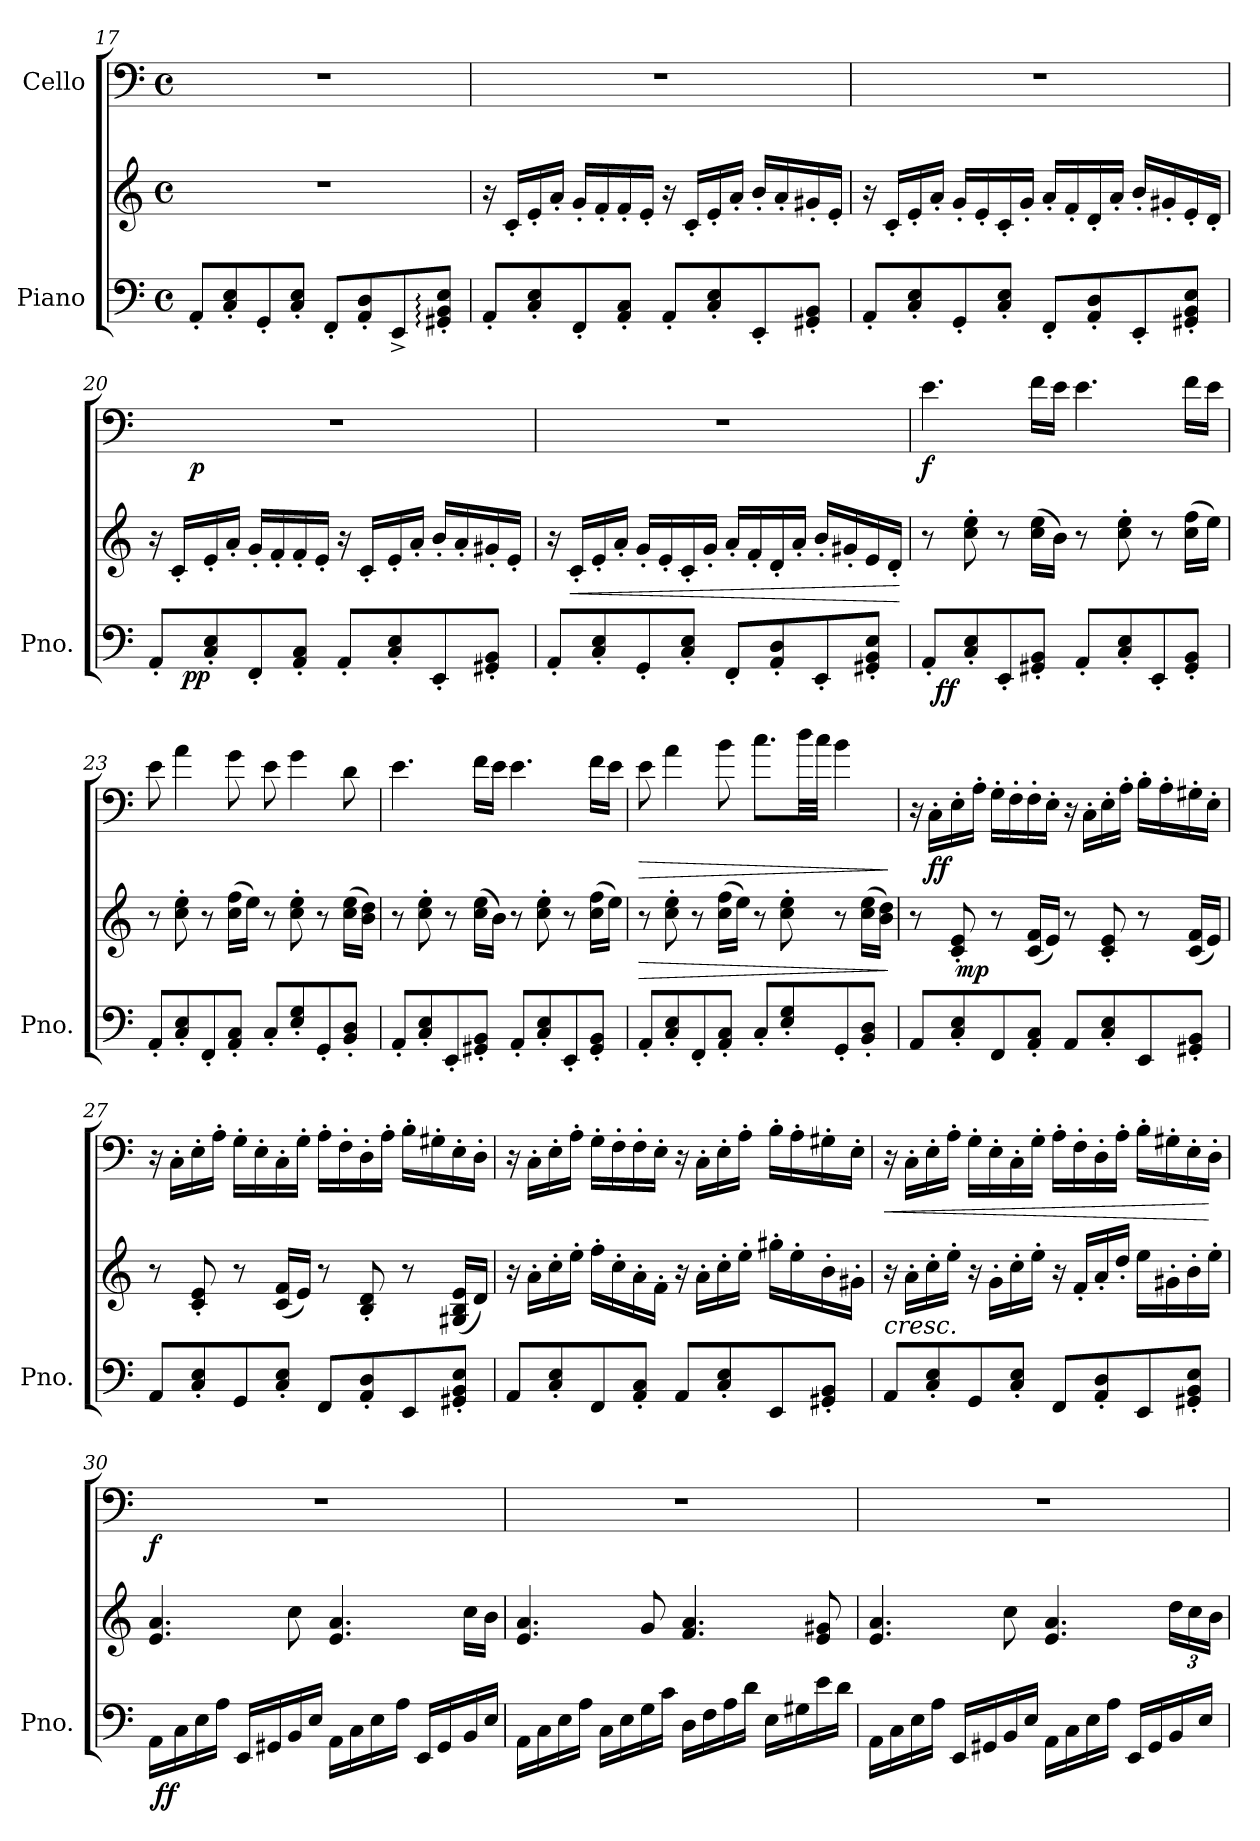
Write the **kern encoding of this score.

**kern	**kern	**dynam	**kern	**dynam
*part2	*part2	*part2	*part1	*part1
*staff3	*staff2	*staff2/3	*staff1	*staff1
*I"Piano	*	*	*I"Cello	*
*I'Pno.	*	*	*	*
*clefF4	*clefG2	*	*clefF4	*
*k[]	*k[]	*	*k[]	*
*C:	*C:	*	*C:	*
*M4/4	*M4/4	*	*M4/4	*
*met(c)	*met(c)	*	*met(c)	*
=17	=17	=17	=17	=17
8AA'</L	1r	.	1r	.
8C/'< 8E/'<	.	.	.	.
8GG'</	.	.	.	.
8C/'< 8E/'<J	.	.	.	.
8FF'</L	.	.	.	.
8AA/'< 8D/'<	.	.	.	.
8EE^</	.	.	.	.
8GG#X/:'< 8BB/:'< 8E/:'<J	.	.	.	.
=18	=18	=18	=18	=18
8AA'</L	16r	.	1r	.
.	16c'</LL	.	.	.
8C/'< 8E/'<	16e'</	.	.	.
.	16a'</JJ	.	.	.
8FF'</	16g'</LL	.	.	.
.	16f'</	.	.	.
8AA/'< 8C/'<J	16f'</	.	.	.
.	16e'</JJ	.	.	.
8AA'</L	16r	.	.	.
.	16c'</LL	.	.	.
8C/'< 8E/'<	16e'</	.	.	.
.	16a'</JJ	.	.	.
8EE'</	16b'</LL	.	.	.
.	16a'</	.	.	.
8GG#X/'< 8BB/'<J	16g#X'</	.	.	.
.	16e'</JJ	.	.	.
!!LO:PB:g=z
=19	=19	=19	=19	=19
8AA'</L	16r	.	1r	.
.	16c'</LL	.	.	.
8C/'< 8E/'<	16e'</	.	.	.
.	16a'</JJ	.	.	.
8GG'</	16g'</LL	.	.	.
.	16e'</	.	.	.
8C/'< 8E/'<J	16c'</	.	.	.
.	16g'</JJ	.	.	.
8FF'</L	16a'</LL	.	.	.
.	16f'</	.	.	.
8AA/'< 8D/'<	16d'</	.	.	.
.	16a'</JJ	.	.	.
8EE'</	16b'</LL	.	.	.
.	16g#X'</	.	.	.
8GG#X/'< 8BB/'< 8E/'<J	16e'</	.	.	.
.	16d'</JJ	.	.	.
=20	=20	=20	=20	=20
*^	*^	*	*^	*
8AA'</L	12ryy	16r	12ryy	.	1r	16.ryy	.
.	.	16c'</LL	.	.	.	.	.
!	!	!	!	!LO:DY:b=2	!	!	!
!	!	!	!	!LO:DY:n=1:b	!	!	!
.	3%2ryy	.	3%2ryy	p p	.	.	.
!	!	!	!	!	!	!	!LO:DY:b
.	.	.	.	.	.	2ryy	p
8C/'< 8E/'<	.	16e'</	.	.	.	.	.
.	.	16a'</JJ	.	.	.	.	.
8FF'</	.	16g'</LL	.	.	.	.	.
.	.	16f'</	.	.	.	.	.
8AA/'< 8C/'<J	.	16f'</	.	.	.	.	.
.	.	16e'</JJ	.	.	.	.	.
8AA'</L	.	16r	.	.	.	.	.
.	.	16c'</LL	.	.	.	.	.
.	.	.	.	.	.	4ryy	.
8C/'< 8E/'<	.	16e'</	.	.	.	.	.
.	.	16a'</JJ	.	.	.	.	.
8EE'</	6.ryy	16b'</LL	6.ryy	.	.	.	.
.	.	16a'</	.	.	.	.	.
.	.	.	.	.	.	8ryy	.
8GG#X/'< 8BB/'<J	.	16g#X'</	.	.	.	.	.
.	.	16e'</JJ	.	.	.	.	.
.	.	.	.	.	.	32ryy	.
*v	*v	*	*	*	*v	*v	*
*	*v	*v	*	*	*
!!LO:LB:g=z
=21	=21	=21	=21	=21
8AA'</L	16r	.	1r	.
!	!	!LO:HP:b	!	!
.	16c'</LL	<	.	.
8C/'< 8E/'<	16e'</	.	.	.
.	16a'</JJ	.	.	.
8GG'</	16g'</LL	.	.	.
.	16e'</	.	.	.
8C/'< 8E/'<J	16c'</	.	.	.
.	16g'</JJ	.	.	.
8FF'</L	16a'</LL	.	.	.
.	16f'</	.	.	.
8AA/'< 8D/'<	16d'</	.	.	.
.	16a'</JJ	.	.	.
8EE'</	16b'</LL	.	.	.
.	16g#X'</	.	.	.
8GG#X/'< 8BB/'< 8E/'<J	16e/	.	.	.
.	16d'</JJ	.	.	.
.	.	[	.	.
=22	=22	=22	=22	=22
!	!	!	!	!LO:DY:b
*^	*^	*	*	*
8AA'</L	32ryy	8r	32ryy	.	4.e\	f
!	!	!	!	!LO:DY:b=2	!	!
!	!	!	!	!LO:DY:n=1:b	!	!
.	2ryy	.	2ryy	f f	.	.
8C/'< 8E/'<	.	8cc\'> 8ee\'>	.	.	.	.
8EE'</	.	8r	.	.	.	.
8GG#X/'< 8BB/'<J	.	(>16cc\ 16ee\LL	.	.	16f\LL	.
.	.	16b\JJ)	.	.	16e\JJ	.
8AA'</L	.	8r	.	.	4.e\	.
.	4...ryy	.	4...ryy	.	.	.
8C/'< 8E/'<	.	8cc\'> 8ee\'>	.	.	.	.
8EE'</	.	8r	.	.	.	.
8GG#/'< 8BB/'<J	.	(>16cc\ 16ff\LL	.	.	16f\LL	.
.	.	16ee\JJ)	.	.	16e\JJ	.
*v	*v	*	*	*	*	*
*	*v	*v	*	*	*
=23	=23	=23	=23	=23
8AA'</L	8r	.	8e\	.
8C/'< 8E/'<	8cc\'> 8ee\'>	.	4a\	.
8FF'</	8r	.	.	.
8AA/'< 8C/'<J	(>16cc\ 16ff\LL	.	8g\	.
.	16ee\JJ)	.	.	.
8C'</L	8r	.	8e\	.
8E/'< 8G/'<	8cc\'> 8ee\'>	.	4g\	.
8GG'</	8r	.	.	.
8BB/'< 8D/'<J	(>16cc\ 16ee\LL	.	8d\	.
.	16b\ 16dd\JJ)	.	.	.
!!LO:LB:g=z
=24	=24	=24	=24	=24
8AA'</L	8r	.	4.e\	.
8C/'< 8E/'<	8cc\'> 8ee\'>	.	.	.
8EE'</	8r	.	.	.
8GG#X/'< 8BB/'<J	(>16cc\ 16ee\LL	.	16f\LL	.
.	16b\JJ)	.	16e\JJ	.
8AA'</L	8r	.	4.e\	.
8C/'< 8E/'<	8cc\'> 8ee\'>	.	.	.
8EE'</	8r	.	.	.
8GG#/'< 8BB/'<J	(>16cc\ 16ff\LL	.	16f\LL	.
.	16ee\JJ)	.	16e\JJ	.
=25	=25	=25	=25	=25
!	!	!LO:HP:b	!	!LO:HP:b
8AA'</L	8r	>	8e\	>
8C/'< 8E/'<	8cc\'> 8ee\'>	.	4a\	.
8FF'</	8r	.	.	.
8AA/'< 8C/'<J	(>16cc\ 16ff\LL	.	8b\	.
.	16ee\JJ)	.	.	.
8C'</L	8r	.	8.cc\L	.
8E/'< 8G/'<	8cc\'> 8ee\'>	.	.	.
.	.	.	32dd\LL	.
.	.	.	32cc\JJJ	.
8GG'</	8r	.	4b\	.
8BB/'< 8D/'<J	(>16cc\ 16ee\LL	.	.	.
.	16b\ 16dd\JJ)	.	.	.
.	.	]	.	]
=26	=26	=26	=26	=26
*	*^	*	*	*
8AA/L	8r	12ryy	.	16r	.
!	!	!	!	!	!LO:DY:b
.	.	.	.	16C'>\LL	ff
.	.	24ryy	.	.	.
8C/'< 8E/'<	8c/'< 8e/'<	96ryy	.	16E'>\	.
!	!	!	!LO:DY:b	!	!
.	.	3%2ryy	mp	.	.
.	.	.	.	16A'>\JJ	.
8FF/	8r	.	.	16G'>\LL	.
.	.	.	.	16F'>\	.
8AA/'< 8C/'<J	(<16c/ 16f/LL	.	.	16F'>\	.
.	16e/JJ)	.	.	16E'>\JJ	.
8AA/L	8r	.	.	16r	.
.	.	.	.	16C'>\LL	.
8C/'< 8E/'<	8c/'< 8e/'<	.	.	16E'>\	.
.	.	.	.	16A'>\JJ	.
8EE/	8r	.	.	16B'>\LL	.
.	.	6ryy	.	.	.
.	.	.	.	16A'>\	.
8GG#X/'< 8BB/'<J	(<16c/ 16f/LL	.	.	16G#X'>\	.
.	16e/JJ)	.	.	16E'>\JJ	.
.	.	48.ryy	.	.	.
*	*v	*v	*	*	*
!!LO:PB:g=z
=27	=27	=27	=27	=27
8AA/L	8r	.	16r	.
.	.	.	16C'>\LL	.
8C/'< 8E/'<	8c/'< 8e/'<	.	16E'>\	.
.	.	.	16A'>\JJ	.
8GG/	8r	.	16G'>\LL	.
.	.	.	16E'>\	.
8C/'< 8E/'<J	(<16c/ 16f/LL	.	16C'>\	.
.	16e/JJ)	.	16G'>\JJ	.
8FF/L	8r	.	16A'>\LL	.
.	.	.	16F'>\	.
8AA/'< 8D/'<	8B/'< 8d/'<	.	16D'>\	.
.	.	.	16A'>\JJ	.
8EE/	8r	.	16B'>\LL	.
.	.	.	16G#X'>\	.
8GG#X/'< 8BB/'< 8E/'<J	(<16G#X/ 16B/ 16e/LL	.	16E'>\	.
.	16d/JJ)	.	16D'>\JJ	.
=28	=28	=28	=28	=28
8AA/L	16r	.	16r	.
.	16a'>\LL	.	16C'>\LL	.
8C/'< 8E/'<	16cc'>\	.	16E'>\	.
.	16ee'>\JJ	.	16A'>\JJ	.
8FF/	16ff'>\LL	.	16G'>\LL	.
.	16cc'>\	.	16F'>\	.
8AA/'< 8C/'<J	16a'>\	.	16F'>\	.
.	16f'>\JJ	.	16E'>\JJ	.
8AA/L	16r	.	16r	.
.	16a'>\LL	.	16C'>\LL	.
8C/'< 8E/'<	16cc'>\	.	16E'>\	.
.	16ee'>\JJ	.	16A'>\JJ	.
8EE/	16gg#X'>\LL	.	16B'>\LL	.
.	16ee'>\	.	16A'>\	.
8GG#X/'< 8BB/'<J	16b'>\	.	16G#X'>\	.
.	16g#X'>\JJ	.	16E'>\JJ	.
!!LO:LB:g=z
=29	=29	=29	=29	=29
!	!	!LO:HP:b	!	!LO:HP:b
8AA/L	16r	<	16r	<
.	16a'>\LL	.	16C'>\LL	.
8C/'< 8E/'<	16cc'>\	.	16E'>\	.
.	16ee'>\JJ	.	16A'>\JJ	.
8GG/	16r	.	16G'>\LL	.
.	16g'>\LL	.	16E'>\	.
8C/'< 8E/'<J	16cc'>\	.	16C'>\	.
.	16ee'>\JJ	.	16G'>\JJ	.
8FF/L	16r	.	16A'>\LL	.
.	16f'</LL	.	16F'>\	.
8AA/'< 8D/'<	16a'</	.	16D'>\	.
.	16dd'</JJ	.	16A'>\JJ	.
8EE/	16ee\LL	.	16B'>\LL	.
.	16g#X'>\	.	16G#X'>\	.
8GG#X/'< 8BB/'< 8E/'<J	16b'>\	.	16E'>\	.
.	16ee'>\JJ	.	16D'>\JJ	[
=30	=30	=30	=30	=30
!	!	!	!	!LO:DY:b
*^	*^	*	*	*
16AA\LL	96ryy	4.e/ 4.a/	96ryy	.	1r	f
!	!	!	!	!LO:DY:b=2	!	!
!	!	!	!	!LO:DY:n=1:b	!	!
.	3%2ryy	.	3%2ryy	f f	.	.
16C\	.	.	.	.	.	.
16E\	.	.	.	.	.	.
16A\JJ	.	.	.	.	.	.
16EE/LL	.	.	.	.	.	.
16GG#X/	.	.	.	.	.	.
16BB/	.	8cc\	.	[	.	.
16E/JJ	.	.	.	.	.	.
16AA\LL	.	4.e/ 4.a/	.	.	.	.
16C\	.	.	.	.	.	.
16E\	.	.	.	.	.	.
.	6ryy	.	6ryy	.	.	.
16A\JJ	.	.	.	.	.	.
16EE/LL	.	.	.	.	.	.
16GG#/	.	.	.	.	.	.
.	12...ryy	.	12...ryy	.	.	.
16BB/	.	16cc\LL	.	.	.	.
16E/JJ	.	16b\JJ	.	.	.	.
*v	*v	*	*	*	*	*
*	*v	*v	*	*	*
!!LO:LB:g=z
=31	=31	=31	=31	=31
16AA\LL	4.e/ 4.a/	.	1r	.
16C\	.	.	.	.
16E\	.	.	.	.
16A\JJ	.	.	.	.
16C\LL	.	.	.	.
16E\	.	.	.	.
16G\	8g/	.	.	.
16c\JJ	.	.	.	.
16D\LL	4.f/ 4.a/	.	.	.
16F\	.	.	.	.
16A\	.	.	.	.
16d\JJ	.	.	.	.
16E\LL	.	.	.	.
16G#X\	.	.	.	.
16e\	8e/ 8g#X/	.	.	.
16d\JJ	.	.	.	.
=32	=32	=32	=32	=32
16AA\LL	4.e/ 4.a/	.	1r	.
16C\	.	.	.	.
16E\	.	.	.	.
16A\JJ	.	.	.	.
16EE/LL	.	.	.	.
16GG#X/	.	.	.	.
16BB/	8cc\	.	.	.
16E/JJ	.	.	.	.
16AA\LL	4.e/ 4.a/	.	.	.
16C\	.	.	.	.
16E\	.	.	.	.
16A\JJ	.	.	.	.
16EE/LL	.	.	.	.
16GG#/	.	.	.	.
16BB/	24dd\LL	.	.	.
.	24cc\	.	.	.
16E/JJ	.	.	.	.
.	24b\JJ	.	.	.
=	=	=	=	=
*-	*-	*-	*-	*-
